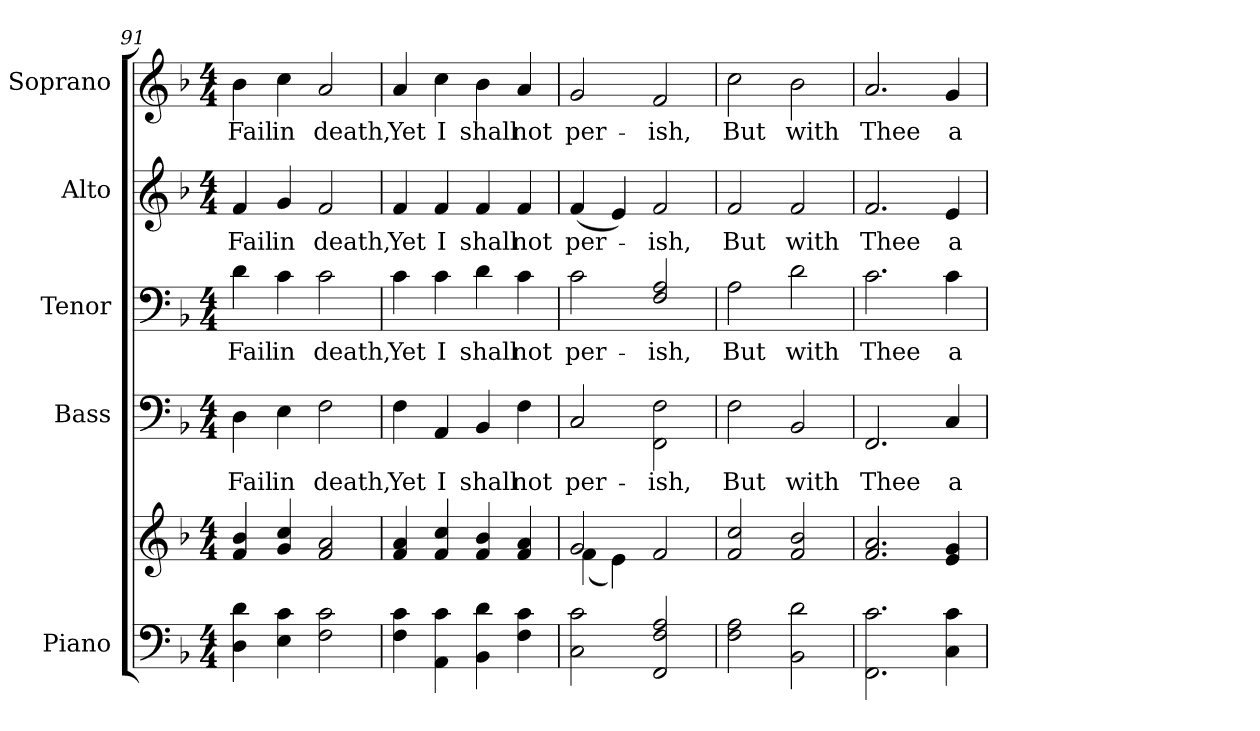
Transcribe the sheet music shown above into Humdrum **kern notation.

**kern	**kern	**kern	**text	**kern	**text	**kern	**text	**kern	**text
*part5	*part5	*part4	*part4	*part3	*part3	*part2	*part2	*part1	*part1
*staff6	*staff5	*staff4	*staff4	*staff3	*staff3	*staff2	*staff2	*staff1	*staff1
*I"Piano	*	*I"Bass	*	*I"Tenor	*	*I"Alto	*	*I"Soprano	*
*I'Pno.	*	*I'B.	*	*I'T.	*	*I'A.	*	*I'S.	*
*clefF4	*clefG2	*clefF4	*	*clefF4	*	*clefG2	*	*clefG2	*
*k[b-]	*k[b-]	*k[b-]	*	*k[b-]	*	*k[b-]	*	*k[b-]	*
*F:	*F:	*F:	*	*F:	*	*F:	*	*F:	*
*M4/4	*M4/4	*M4/4	*	*M4/4	*	*M4/4	*	*M4/4	*
=91	=91	=91	=91	=91	=91	=91	=91	=91	=91
!	!	!	!LO:LY:b:color=#000000	!	!	!	!	!	!
!	!	!	!	!	!LO:LY:b:color=#000000	!	!	!	!
!	!	!	!	!	!	!	!LO:LY:b:color=#000000	!	!
!	!	!	!	!	!	!	!	!	!LO:LY:b:color=#000000
4Di\ 4di	4fi/ 4b-i	4Di\	Fail	4di\	Fail	4fi/	Fail	4b-i\	Fail
!	!	!	!LO:LY:b:color=#000000	!	!	!	!	!	!
!	!	!	!	!	!LO:LY:b:color=#000000	!	!	!	!
!	!	!	!	!	!	!	!LO:LY:b:color=#000000	!	!
!	!	!	!	!	!	!	!	!	!LO:LY:b:color=#000000
4Ei\ 4ci	4gi/ 4cci	4Ei\	in	4ci\	in	4gi/	in	4cci\	in
!	!	!	!LO:LY:b:color=#000000	!	!	!	!	!	!
!	!	!	!	!	!LO:LY:b:color=#000000	!	!	!	!
!	!	!	!	!	!	!	!LO:LY:b:color=#000000	!	!
!	!	!	!	!	!	!	!	!	!LO:LY:b:color=#000000
2Fi\ 2ci	2fi/ 2ai	2Fi\	death,	2ci\	death,	2fi/	death,	2ai/	death,
!!LO:PB:g=z
=92	=92	=92	=92	=92	=92	=92	=92	=92	=92
!	!	!	!LO:LY:b:color=#000000	!	!	!	!	!	!
!	!	!	!	!	!LO:LY:b:color=#000000	!	!	!	!
!	!	!	!	!	!	!	!LO:LY:b:color=#000000	!	!
!	!	!	!	!	!	!	!	!	!LO:LY:b:color=#000000
4Fi\ 4ci	4fi/ 4ai	4Fi\	Yet	4ci\	Yet	4fi/	Yet	4ai/	Yet
!	!	!	!LO:LY:b:color=#000000	!	!	!	!	!	!
!	!	!	!	!	!LO:LY:b:color=#000000	!	!	!	!
!	!	!	!	!	!	!	!LO:LY:b:color=#000000	!	!
!	!	!	!	!	!	!	!	!	!LO:LY:b:color=#000000
4AAi\ 4ci	4fi/ 4cci	4AAi/	I	4ci\	I	4fi/	I	4cci\	I
!	!	!	!LO:LY:b:color=#000000	!	!	!	!	!	!
!	!	!	!	!	!LO:LY:b:color=#000000	!	!	!	!
!	!	!	!	!	!	!	!LO:LY:b:color=#000000	!	!
!	!	!	!	!	!	!	!	!	!LO:LY:b:color=#000000
4BB-i\ 4di	4fi/ 4b-i	4BB-i/	shall	4di\	shall	4fi/	shall	4b-i\	shall
!	!	!	!LO:LY:b:color=#000000	!	!	!	!	!	!
!	!	!	!	!	!LO:LY:b:color=#000000	!	!	!	!
!	!	!	!	!	!	!	!LO:LY:b:color=#000000	!	!
!	!	!	!	!	!	!	!	!	!LO:LY:b:color=#000000
4Fi\ 4ci	4fi/ 4ai	4Fi\	not	4ci\	not	4fi/	not	4ai/	not
=93	=93	=93	=93	=93	=93	=93	=93	=93	=93
*	*^	*	*	*	*	*	*	*	*
!	!	!	!	!LO:LY:b:color=#000000	!	!	!	!	!	!
!	!	!	!	!	!	!LO:LY:b:color=#000000	!	!	!	!
!	!	!	!	!	!	!	!	!LO:LY:b:color=#000000	!	!
!	!	!	!	!	!	!	!	!	!	!LO:LY:b:color=#000000
2Ci\ 2ci	2gi/	(4fi\	2Ci/	per-	2ci\	per-	(4fi/	per-	2gi/	per-
.	.	4ei\)	.	.	.	.	4ei/)	.	.	.
!	!	!	!	!LO:LY:b:color=#000000	!	!	!	!	!	!
!	!	!	!	!	!	!LO:LY:b:color=#000000	!	!	!	!
!	!	!	!	!	!	!	!	!LO:LY:b:color=#000000	!	!
!	!	!	!	!	!	!	!	!	!	!LO:LY:b:color=#000000
2FFi/ 2Fi 2Ai	2fi/	2ryy	2FFi\ 2Fi	-ish,	2Fi/ 2Ai	-ish,	2fi/	-ish,	2fi/	-ish,
*	*v	*v	*	*	*	*	*	*	*	*
!!LO:PB:g=z
=94	=94	=94	=94	=94	=94	=94	=94	=94	=94
*	*^	*	*	*	*	*	*	*	*
!	!	!	!	!LO:LY:b:color=#000000	!	!	!	!	!	!
*	*v	*v	*	*	*	*	*	*	*	*
*	*^	*	*	*	*	*	*	*	*
!	!	!	!	!	!	!LO:LY:b:color=#000000	!	!	!	!
*	*v	*v	*	*	*	*	*	*	*	*
*	*^	*	*	*	*	*	*	*	*
!	!	!	!	!	!	!	!	!LO:LY:b:color=#000000	!	!
*	*v	*v	*	*	*	*	*	*	*	*
*	*^	*	*	*	*	*	*	*	*
!	!	!	!	!	!	!	!	!	!	!LO:LY:b:color=#000000
*	*v	*v	*	*	*	*	*	*	*	*
2Fi\ 2Ai	2fi/ 2cci	2Fi\	But	2Ai\	But	2fi/	But	2cci\	But
!	!	!	!LO:LY:b:color=#000000	!	!	!	!	!	!
!	!	!	!	!	!LO:LY:b:color=#000000	!	!	!	!
!	!	!	!	!	!	!	!LO:LY:b:color=#000000	!	!
!	!	!	!	!	!	!	!	!	!LO:LY:b:color=#000000
2BB-i\ 2di	2fi/ 2b-i	2BB-i/	with	2di\	with	2fi/	with	2b-i\	with
=95	=95	=95	=95	=95	=95	=95	=95	=95	=95
!	!	!	!LO:LY:b:color=#000000	!	!	!	!	!	!
!	!	!	!	!	!LO:LY:b:color=#000000	!	!	!	!
!	!	!	!	!	!	!	!LO:LY:b:color=#000000	!	!
!	!	!	!	!	!	!	!	!	!LO:LY:b:color=#000000
2.FFi\ 2.ci	2.fi/ 2.ai	2.FFi/	Thee	2.ci\	Thee	2.fi/	Thee	2.ai/	Thee
!	!	!	!LO:LY:b:color=#000000	!	!	!	!	!	!
!	!	!	!	!	!LO:LY:b:color=#000000	!	!	!	!
!	!	!	!	!	!	!	!LO:LY:b:color=#000000	!	!
!	!	!	!	!	!	!	!	!	!LO:LY:b:color=#000000
4Ci\ 4ci	4ei/ 4gi	4Ci/	a-	4ci\	a-	4ei/	a-	4gi/	a-
=	=	=	=	=	=	=	=	=	=
*-	*-	*-	*-	*-	*-	*-	*-	*-	*-
